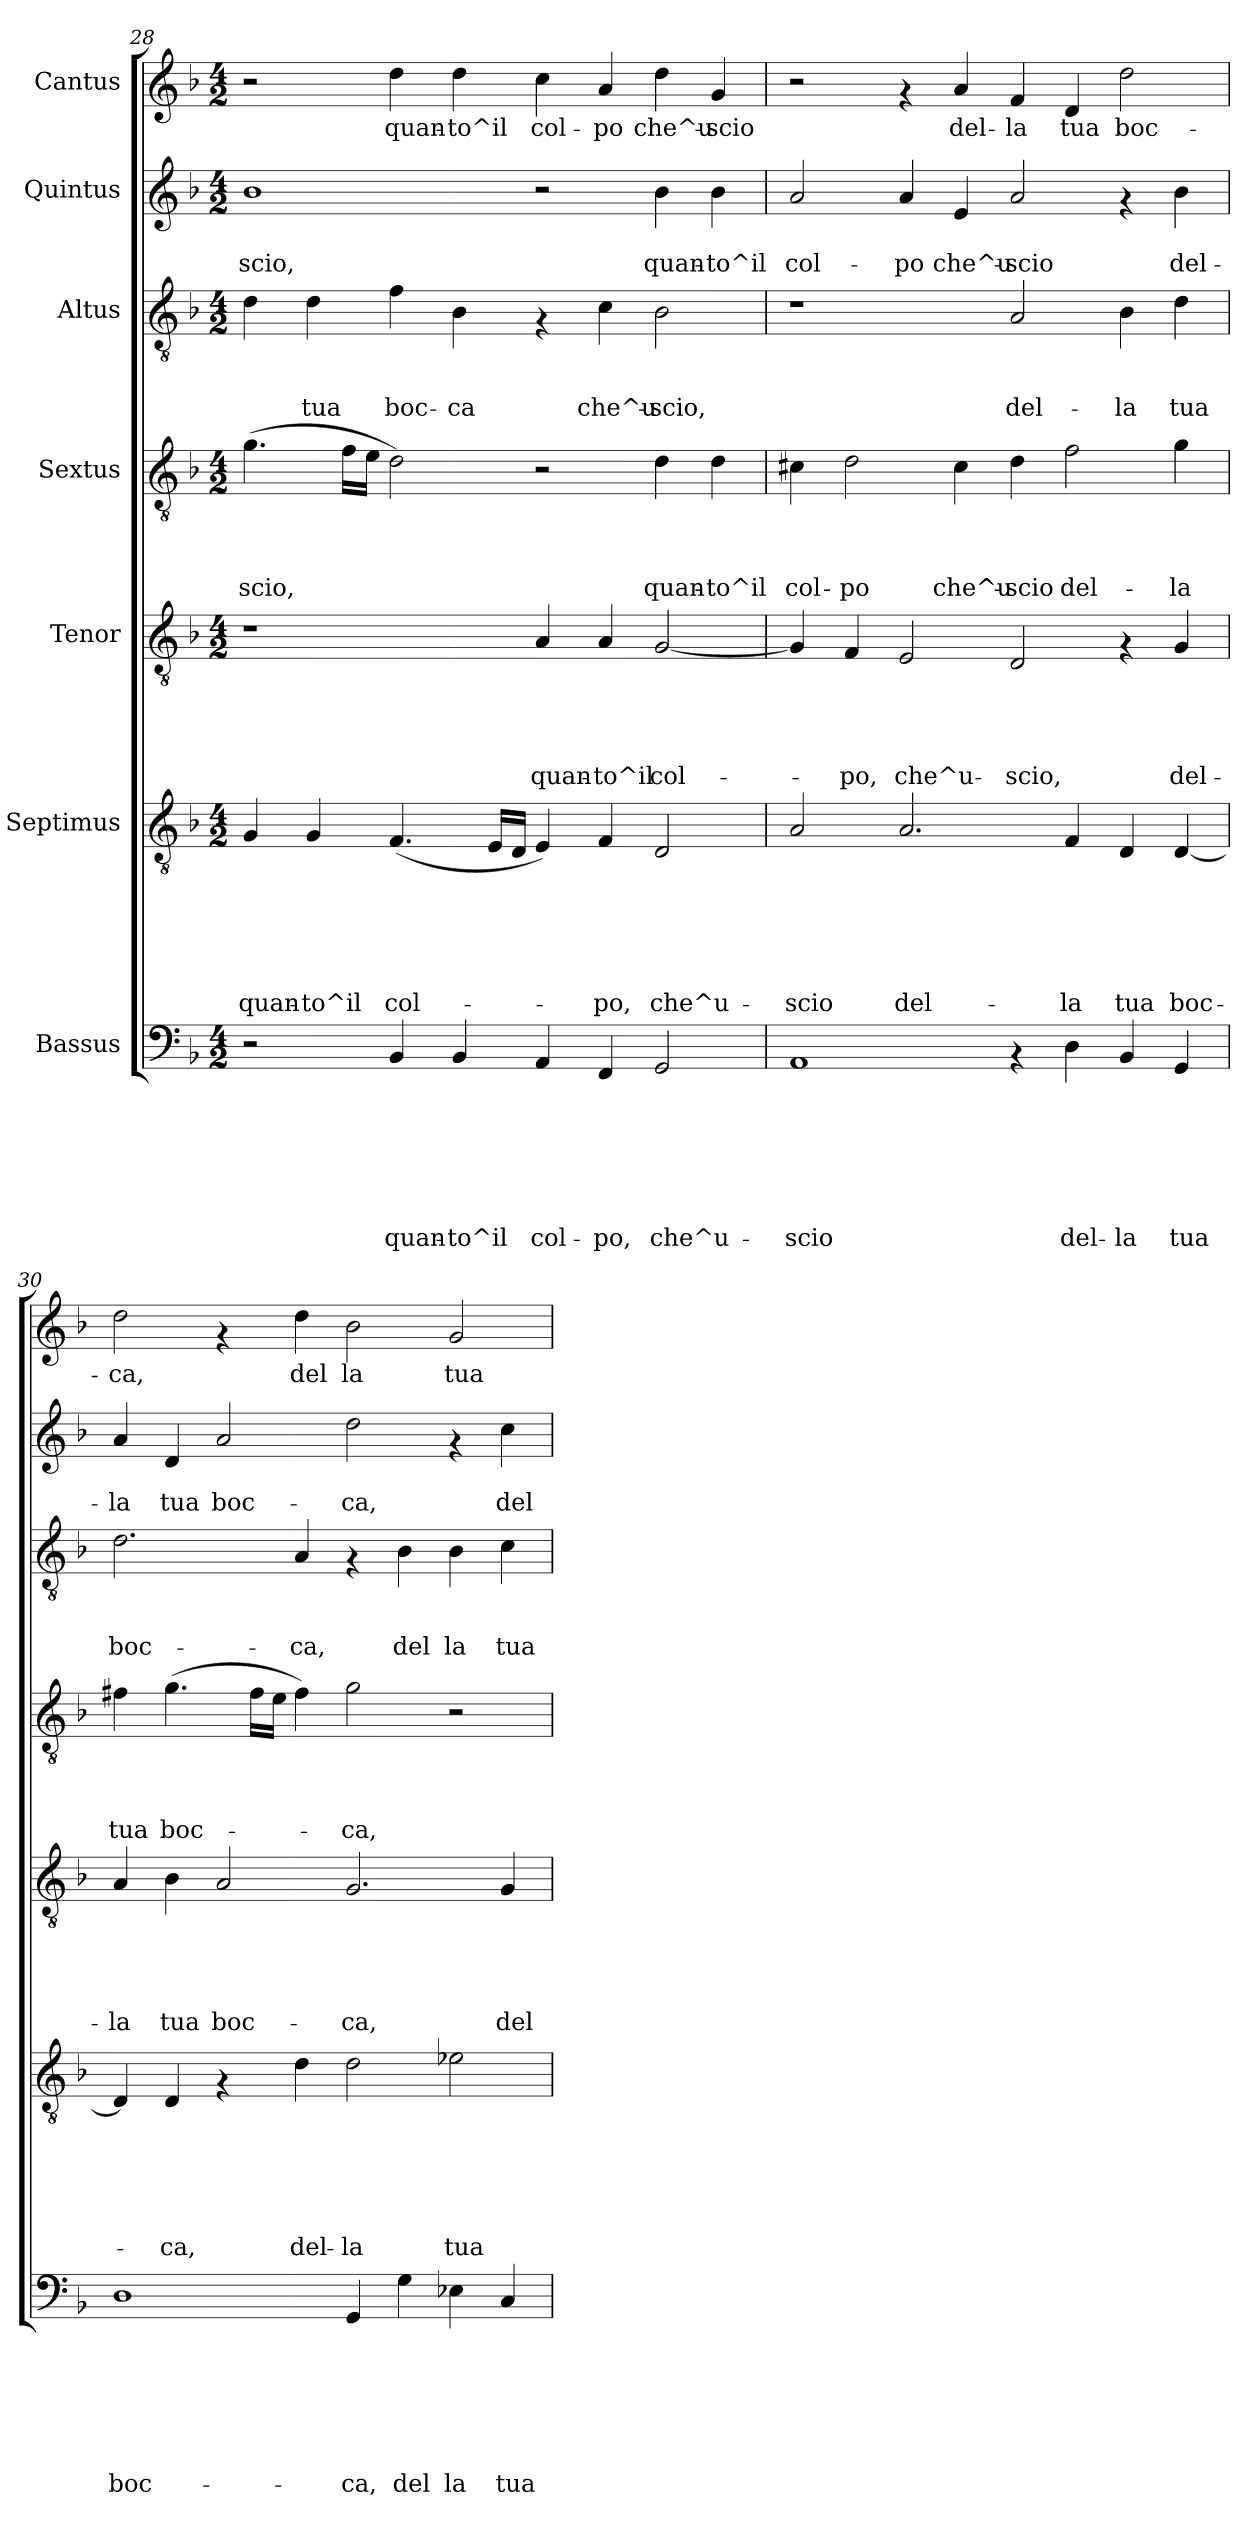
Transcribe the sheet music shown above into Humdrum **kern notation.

**kern	**text	**text	**text	**text	**text	**text	**text	**kern	**text	**text	**text	**text	**text	**text	**kern	**text	**text	**text	**text	**text	**kern	**text	**text	**text	**text	**kern	**text	**text	**text	**kern	**text	**text	**kern	**text
*part7	*part7	*part7	*part7	*part7	*part7	*part7	*part7	*part6	*part6	*part6	*part6	*part6	*part6	*part6	*part5	*part5	*part5	*part5	*part5	*part5	*part4	*part4	*part4	*part4	*part4	*part3	*part3	*part3	*part3	*part2	*part2	*part2	*part1	*part1
*staff7	*staff7	*staff7	*staff7	*staff7	*staff7	*staff7	*staff7	*staff6	*staff6	*staff6	*staff6	*staff6	*staff6	*staff6	*staff5	*staff5	*staff5	*staff5	*staff5	*staff5	*staff4	*staff4	*staff4	*staff4	*staff4	*staff3	*staff3	*staff3	*staff3	*staff2	*staff2	*staff2	*staff1	*staff1
*I"Bassus	*	*	*	*	*	*	*	*I"Septimus	*	*	*	*	*	*	*I"Tenor	*	*	*	*	*	*I"Sextus	*	*	*	*	*I"Altus	*	*	*	*I"Quintus	*	*	*I"Cantus	*
*clefF4	*	*	*	*	*	*	*	*clefGv2	*	*	*	*	*	*	*clefGv2	*	*	*	*	*	*clefGv2	*	*	*	*	*clefGv2	*	*	*	*clefG2	*	*	*clefG2	*
*k[b-]	*	*	*	*	*	*	*	*k[b-]	*	*	*	*	*	*	*k[b-]	*	*	*	*	*	*k[b-]	*	*	*	*	*k[b-]	*	*	*	*k[b-]	*	*	*k[b-]	*
*F:	*	*	*	*	*	*	*	*F:	*	*	*	*	*	*	*F:	*	*	*	*	*	*F:	*	*	*	*	*F:	*	*	*	*F:	*	*	*F:	*
*M4/2	*	*	*	*	*	*	*	*M4/2	*	*	*	*	*	*	*M4/2	*	*	*	*	*	*M4/2	*	*	*	*	*M4/2	*	*	*	*M4/2	*	*	*M4/2	*
=28	=28	=28	=28	=28	=28	=28	=28	=28	=28	=28	=28	=28	=28	=28	=28	=28	=28	=28	=28	=28	=28	=28	=28	=28	=28	=28	=28	=28	=28	=28	=28	=28	=28	=28
!	!	!	!	!	!	!	!	!	!	!	!	!	!	!LO:LY:b	!	!	!	!	!	!	!	!	!	!	!LO:LY:b	!	!	!	!	!	!	!LO:LY:b	!	!
2r	.	.	.	.	.	.	.	4G/	.	.	.	.	.	quan-	1r	.	.	.	.	.	(>4.g\	.	.	.	-scio,	4d\	.	.	.	1b-	.	-scio,	2r	.
!	!	!	!	!	!	!	!	!	!	!	!	!	!	!LO:LY:b	!	!	!	!	!	!	!	!	!	!	!	!	!	!	!LO:LY:b	!	!	!	!	!
.	.	.	.	.	.	.	.	4G/	.	.	.	.	.	-to^il	.	.	.	.	.	.	.	.	.	.	.	4d\	.	.	tua	.	.	.	.	.
.	.	.	.	.	.	.	.	.	.	.	.	.	.	.	.	.	.	.	.	.	16f\LL	.	.	.	.	.	.	.	.	.	.	.	.	.
.	.	.	.	.	.	.	.	.	.	.	.	.	.	.	.	.	.	.	.	.	16e\JJ	.	.	.	.	.	.	.	.	.	.	.	.	.
!	!	!	!	!	!	!	!LO:LY:b	!	!	!	!	!	!	!LO:LY:b	!	!	!	!	!	!	!	!	!	!	!	!	!	!	!LO:LY:b	!	!	!	!	!LO:LY:b
4BB-/	.	.	.	.	.	.	quan-	(<4.F/	.	.	.	.	.	col-	.	.	.	.	.	.	2d\)	.	.	.	.	4f\	.	.	boc-	.	.	.	4dd\	quan-
!	!	!	!	!	!	!	!LO:LY:b	!	!	!	!	!	!	!	!	!	!	!	!	!	!	!	!	!	!	!	!	!	!LO:LY:b	!	!	!	!	!LO:LY:b
4BB-/	.	.	.	.	.	.	-to^il	.	.	.	.	.	.	.	.	.	.	.	.	.	.	.	.	.	.	4B-\	.	.	-ca	.	.	.	4dd\	-to^il
.	.	.	.	.	.	.	.	16E/LL	.	.	.	.	.	.	.	.	.	.	.	.	.	.	.	.	.	.	.	.	.	.	.	.	.	.
.	.	.	.	.	.	.	.	16D/JJ	.	.	.	.	.	.	.	.	.	.	.	.	.	.	.	.	.	.	.	.	.	.	.	.	.	.
!	!	!	!	!	!	!	!LO:LY:b	!	!	!	!	!	!	!	!	!	!	!	!	!LO:LY:b	!	!	!	!	!	!	!	!	!	!	!	!	!	!LO:LY:b
4AA/	.	.	.	.	.	.	col-	4E/)	.	.	.	.	.	.	4A/	.	.	.	.	quan-	2r	.	.	.	.	4rF	.	.	.	2r	.	.	4cc\	col-
!	!	!	!	!	!	!	!LO:LY:b	!	!	!	!	!	!	!LO:LY:b	!	!	!	!	!	!LO:LY:b	!	!	!	!	!	!	!	!	!LO:LY:b	!	!	!	!	!LO:LY:b
4FF/	.	.	.	.	.	.	-po,	4F/	.	.	.	.	.	-po,	4A/	.	.	.	.	-to^il	.	.	.	.	.	4c\	.	.	che^u-	.	.	.	4a/	-po
!	!	!	!	!	!	!	!LO:LY:b	!	!	!	!	!	!	!LO:LY:b	!	!	!	!	!	!LO:LY:b	!	!	!	!	!LO:LY:b	!	!	!	!LO:LY:b	!	!	!LO:LY:b	!	!LO:LY:b
2GG/	.	.	.	.	.	.	che^u-	2D/	.	.	.	.	.	che^u-	[<2G/	.	.	.	.	col-	4d\	.	.	.	quan-	2B-\	.	.	-scio,	4b-\	.	quan-	4dd\	che^u-
!	!	!	!	!	!	!	!	!	!	!	!	!	!	!	!	!	!	!	!	!	!	!	!	!	!LO:LY:b	!	!	!	!	!	!	!LO:LY:b	!	!LO:LY:b
.	.	.	.	.	.	.	.	.	.	.	.	.	.	.	.	.	.	.	.	.	4d\	.	.	.	-to^il	.	.	.	.	4b-\	.	-to^il	4g/	-scio
!!LO:PB:g=z
=29	=29	=29	=29	=29	=29	=29	=29	=29	=29	=29	=29	=29	=29	=29	=29	=29	=29	=29	=29	=29	=29	=29	=29	=29	=29	=29	=29	=29	=29	=29	=29	=29	=29	=29
!	!	!	!	!	!	!	!LO:LY:b	!	!	!	!	!	!	!LO:LY:b	!	!	!	!	!	!	!	!	!	!	!LO:LY:b	!	!	!	!	!	!	!LO:LY:b	!	!
1AA	.	.	.	.	.	.	-scio	2A/	.	.	.	.	.	-scio	4G/]	.	.	.	.	.	4c#X\	.	.	.	col-	1r	.	.	.	2a/	.	col-	2r	.
!	!	!	!	!	!	!	!	!	!	!	!	!	!	!	!	!	!	!	!	!LO:LY:b	!	!	!	!	!LO:LY:b	!	!	!	!	!	!	!	!	!
.	.	.	.	.	.	.	.	.	.	.	.	.	.	.	4F/	.	.	.	.	-po,	2d\	.	.	.	-po	.	.	.	.	.	.	.	.	.
!	!	!	!	!	!	!	!	!	!	!	!	!	!	!LO:LY:b	!	!	!	!	!	!LO:LY:b	!	!	!	!	!	!	!	!	!	!	!	!LO:LY:b	!	!
.	.	.	.	.	.	.	.	2.A/	.	.	.	.	.	del-	2E/	.	.	.	.	che^u-	.	.	.	.	.	.	.	.	.	4a/	.	-po	4rf	.
!	!	!	!	!	!	!	!	!	!	!	!	!	!	!	!	!	!	!	!	!	!	!	!	!	!LO:LY:b	!	!	!	!	!	!	!LO:LY:b	!	!LO:LY:b
.	.	.	.	.	.	.	.	.	.	.	.	.	.	.	.	.	.	.	.	.	4c#\	.	.	.	che^u-	.	.	.	.	4e/	.	che^u-	4a/	del-
!	!	!	!	!	!	!	!	!	!	!	!	!	!	!	!	!	!	!	!	!LO:LY:b	!	!	!	!	!LO:LY:b	!	!	!	!LO:LY:b	!	!	!LO:LY:b	!	!LO:LY:b
4rAA	.	.	.	.	.	.	.	.	.	.	.	.	.	.	2D/	.	.	.	.	-scio,	4d\	.	.	.	-scio	2A/	.	.	del-	2a/	.	-scio	4f/	-la
!	!	!	!	!	!	!	!LO:LY:b	!	!	!	!	!	!	!LO:LY:b	!	!	!	!	!	!	!	!	!	!	!LO:LY:b	!	!	!	!	!	!	!	!	!LO:LY:b
4D\	.	.	.	.	.	.	del-	4F/	.	.	.	.	.	-la	.	.	.	.	.	.	2f\	.	.	.	del-	.	.	.	.	.	.	.	4d/	tua
!	!	!	!	!	!	!	!LO:LY:b	!	!	!	!	!	!	!LO:LY:b	!	!	!	!	!	!	!	!	!	!	!	!	!	!	!LO:LY:b	!	!	!	!	!LO:LY:b
4BB-/	.	.	.	.	.	.	-la	4D/	.	.	.	.	.	tua	4rF	.	.	.	.	.	.	.	.	.	.	4B-\	.	.	-la	4rf	.	.	2dd\	boc-
!	!	!	!	!	!	!	!LO:LY:b	!	!	!	!	!	!	!LO:LY:b	!	!	!	!	!	!LO:LY:b	!	!	!	!	!LO:LY:b	!	!	!	!LO:LY:b	!	!	!LO:LY:b	!	!
4GG/	.	.	.	.	.	.	tua	[<4D/	.	.	.	.	.	boc-	4G/	.	.	.	.	del-	4g\	.	.	.	-la	4d\	.	.	tua	4b-\	.	del-	.	.
=30	=30	=30	=30	=30	=30	=30	=30	=30	=30	=30	=30	=30	=30	=30	=30	=30	=30	=30	=30	=30	=30	=30	=30	=30	=30	=30	=30	=30	=30	=30	=30	=30	=30	=30
!	!	!	!	!	!	!	!LO:LY:b	!	!	!	!	!	!	!	!	!	!	!	!	!LO:LY:b	!	!	!	!	!LO:LY:b	!	!	!	!LO:LY:b	!	!	!LO:LY:b	!	!LO:LY:b
1D	.	.	.	.	.	.	boc-	4D/]	.	.	.	.	.	.	4A/	.	.	.	.	-la	4f#X\	.	.	.	tua	2.d\	.	.	boc-	4a/	.	-la	2dd\	-ca,
!	!	!	!	!	!	!	!	!	!	!	!	!	!	!LO:LY:b	!	!	!	!	!	!LO:LY:b	!	!	!	!	!LO:LY:b	!	!	!	!	!	!	!LO:LY:b	!	!
.	.	.	.	.	.	.	.	4D/	.	.	.	.	.	-ca,	4B-\	.	.	.	.	tua	(>4.g\	.	.	.	boc-	.	.	.	.	4d/	.	tua	.	.
!	!	!	!	!	!	!	!	!	!	!	!	!	!	!	!	!	!	!	!	!LO:LY:b	!	!	!	!	!	!	!	!	!	!	!	!LO:LY:b	!	!
.	.	.	.	.	.	.	.	4rF	.	.	.	.	.	.	2A/	.	.	.	.	boc-	.	.	.	.	.	.	.	.	.	2a/	.	boc-	4rf	.
.	.	.	.	.	.	.	.	.	.	.	.	.	.	.	.	.	.	.	.	.	16f#\LL	.	.	.	.	.	.	.	.	.	.	.	.	.
.	.	.	.	.	.	.	.	.	.	.	.	.	.	.	.	.	.	.	.	.	16e\JJ	.	.	.	.	.	.	.	.	.	.	.	.	.
!	!	!	!	!	!	!	!	!	!	!	!	!	!	!LO:LY:b	!	!	!	!	!	!	!	!	!	!	!	!	!	!	!LO:LY:b	!	!	!	!	!LO:LY:b
.	.	.	.	.	.	.	.	4d\	.	.	.	.	.	del-	.	.	.	.	.	.	4f#\)	.	.	.	.	4A/	.	.	-ca,	.	.	.	4dd\	del
!	!	!	!	!	!	!	!LO:LY:b	!	!	!	!	!	!	!LO:LY:b	!	!	!	!	!	!LO:LY:b	!	!	!	!	!LO:LY:b	!	!	!	!	!	!	!LO:LY:b	!	!LO:LY:b
4GG/	.	.	.	.	.	.	-ca,	2d\	.	.	.	.	.	-la	2.G/	.	.	.	.	-ca,	2g\	.	.	.	-ca,	4rF	.	.	.	2dd\	.	-ca,	2b-\	la
!	!	!	!	!	!	!	!LO:LY:b	!	!	!	!	!	!	!	!	!	!	!	!	!	!	!	!	!	!	!	!	!	!LO:LY:b	!	!	!	!	!
4G\	.	.	.	.	.	.	del	.	.	.	.	.	.	.	.	.	.	.	.	.	.	.	.	.	.	4B-\	.	.	del	.	.	.	.	.
!	!	!	!	!	!	!	!LO:LY:b	!	!	!	!	!	!	!LO:LY:b	!	!	!	!	!	!	!	!	!	!	!	!	!	!	!LO:LY:b	!	!	!	!	!LO:LY:b
4E-X\	.	.	.	.	.	.	la	2e-X\	.	.	.	.	.	tua	.	.	.	.	.	.	2r	.	.	.	.	4B-\	.	.	la	4rf	.	.	2g/	tua
!	!	!	!	!	!	!	!LO:LY:b	!	!	!	!	!	!	!	!	!	!	!	!	!LO:LY:b	!	!	!	!	!	!	!	!	!LO:LY:b	!	!	!LO:LY:b	!	!
4C/	.	.	.	.	.	.	tua	.	.	.	.	.	.	.	4G/	.	.	.	.	del	.	.	.	.	.	4c\	.	.	tua	4cc\	.	del	.	.
=	=	=	=	=	=	=	=	=	=	=	=	=	=	=	=	=	=	=	=	=	=	=	=	=	=	=	=	=	=	=	=	=	=	=
*-	*-	*-	*-	*-	*-	*-	*-	*-	*-	*-	*-	*-	*-	*-	*-	*-	*-	*-	*-	*-	*-	*-	*-	*-	*-	*-	*-	*-	*-	*-	*-	*-	*-	*-
